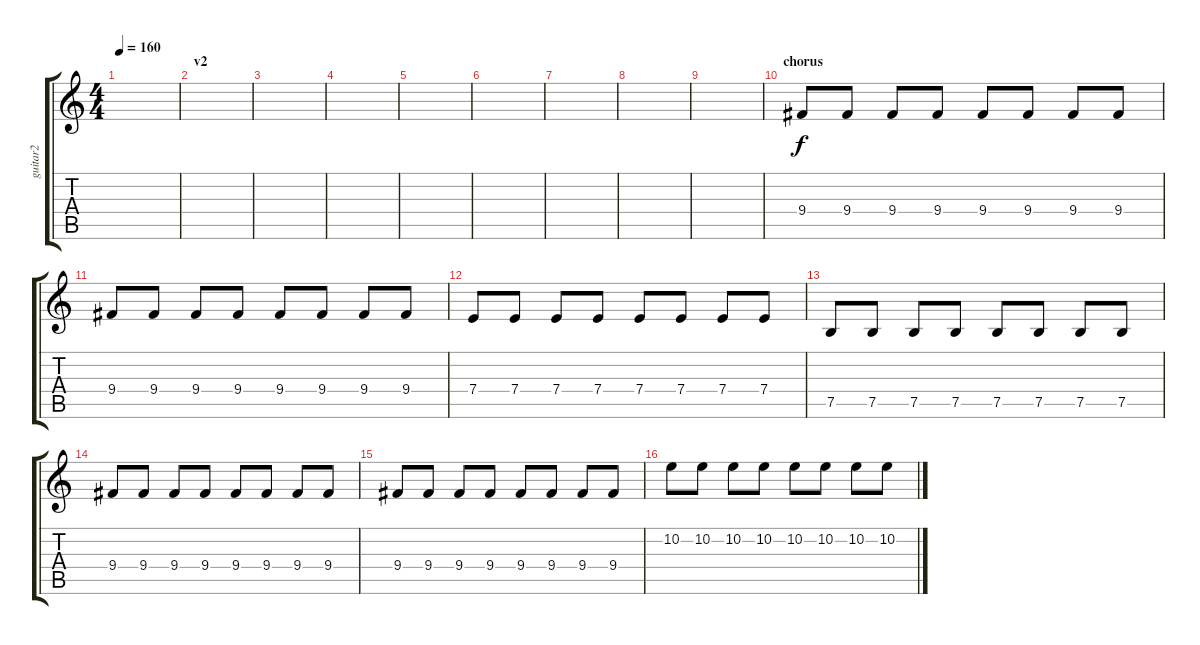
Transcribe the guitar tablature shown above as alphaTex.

\track ("guitar2" "guitar2") {instrument distortionguitar}
\staff {score tabs}
\tuning (B3 Gb3 D3 A2 E2 B1) {hide}
\ts (4 4)
\tempo 160
\clef g2
\ks c
|
\section ("" "v2")
|
|
|
|
|
|
|
|
\section ("" "chorus")
9.4.8 9.4.8 9.4.8 9.4.8 9.4.8 9.4.8 9.4.8 9.4.8 |
9.4.8 9.4.8 9.4.8 9.4.8 9.4.8 9.4.8 9.4.8 9.4.8 |
7.4.8 7.4.8 7.4.8 7.4.8 7.4.8 7.4.8 7.4.8 7.4.8 |
7.5.8 7.5.8 7.5.8 7.5.8 7.5.8 7.5.8 7.5.8 7.5.8 |
9.4.8 9.4.8 9.4.8 9.4.8 9.4.8 9.4.8 9.4.8 9.4.8 |
9.4.8 9.4.8 9.4.8 9.4.8 9.4.8 9.4.8 9.4.8 9.4.8 |
10.2.8 10.2.8 10.2.8 10.2.8 10.2.8 10.2.8 10.2.8 10.2.8
